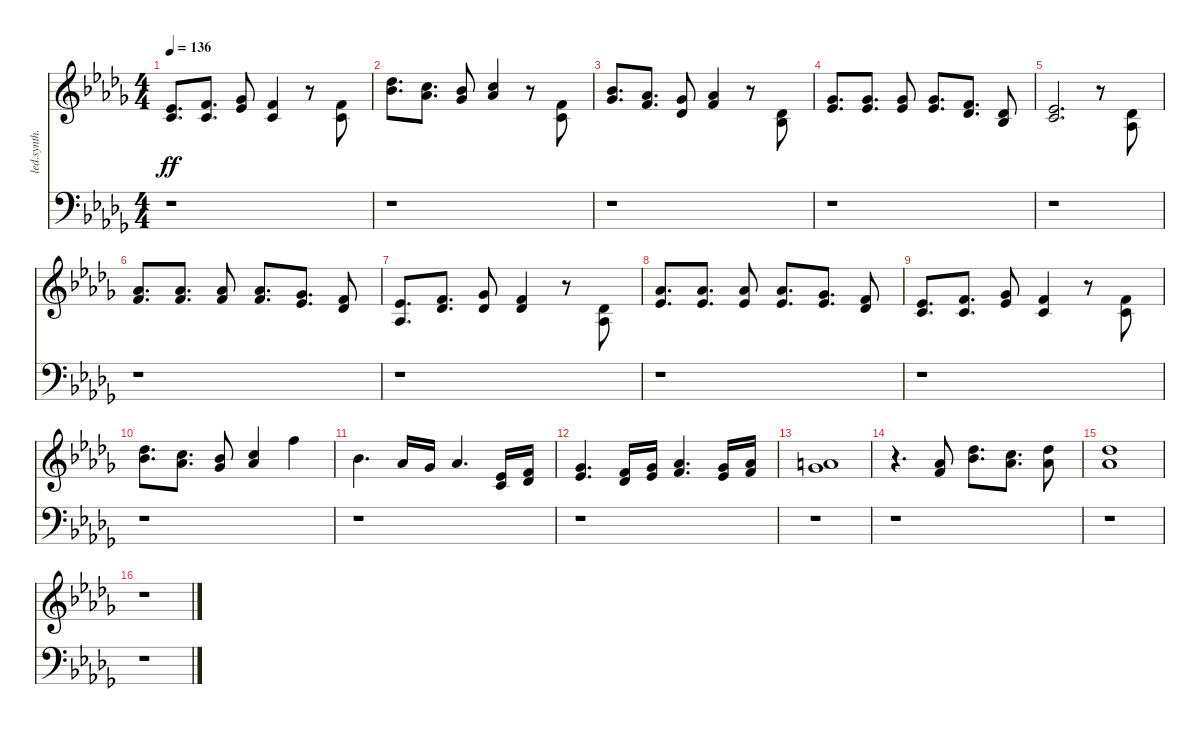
\bracketExtendMode nobrackets
\track ("Vocal" "led.synth.") {instrument lead2sawtooth}
\staff {score}
\tuning (E4 B3 G3 D3 A2 E2)
\ts (4 4)
\tempo 136
\clef g2
\ks db
(5.3{acc forcenatural} 4.2{acc b}).8{d dy ff beam Up} (1.2{acc forcenatural} 1.1{acc forcenatural}).8{d beam Up} (4.2{acc b} 2.1{acc b}).8{beam Up} (1.2{acc forcenatural} 1.1{acc forcenatural}).4{beam Up} r.8{beam Down} (1.2{acc forcenatural} 1.1{acc forcenatural}).8{beam Up} |
(11.2{acc b} 9.1{acc b}).8{d beam Down} (13.3{acc b} 13.2{acc forcenatural}).8{d beam Down} (11.3{acc b} 11.2{acc b}).8{beam Up} (13.3{acc b} 13.2{acc forcenatural}).4{beam Up} r.8{beam Down} (1.2{acc forcenatural} 1.1{acc forcenatural}).8{beam Up} |
(11.3{acc b} 11.2{acc b}).8{d beam Up} (6.2{acc forcenatural} 4.1{acc b}).8{d beam Up} (2.2{acc b} 2.1{acc b}).8{beam Up} (6.2{acc forcenatural} 4.1{acc b}).4{beam Up} r.8{beam Down} (3.3{acc b} 2.2{acc b}).8{beam Up} |
(8.3{acc b} 7.2{acc b}).8{d beam Up} (8.3{acc b} 7.2{acc b}).8{d beam Up} (8.3{acc b} 7.2{acc b}).8{beam Up} (8.3{acc b} 7.2{acc b}).8{d beam Up} (2.2{acc b} 1.1{acc forcenatural}).8{d beam Up} (3.3{acc b} 2.2{acc b}).8{beam Up} |
(5.3{acc forcenatural} 4.2{acc b}).2{d beam Up} r.8{beam Down} (6.4{acc b} 6.3{acc b}).8{beam Up} |
(6.2{acc forcenatural} 4.1{acc b}).8{d beam Up} (6.2{acc forcenatural} 4.1{acc b}).8{d beam Up} (6.2{acc forcenatural} 4.1{acc b}).8{beam Up} (6.2{acc forcenatural} 4.1{acc b}).8{d beam Up} (4.2{acc b} 2.1{acc b}).8{d beam Up} (6.3{acc b} 6.2{acc forcenatural}).8{beam Up} |
(6.4{acc b} 4.2{acc b}).8{d beam Up} (6.3{acc b} 6.2{acc forcenatural}).8{d beam Up} (2.2{acc b} 2.1{acc b}).8{beam Up} (6.3{acc b} 6.2{acc forcenatural}).4{beam Up} r.8{beam Down} (6.4{acc b} 6.3{acc b}).8{beam Up} |
(4.2{acc b} 4.1{acc b}).8{d beam Up} (4.2{acc b} 4.1{acc b}).8{d beam Up} (4.2{acc b} 4.1{acc b}).8{beam Up} (4.2{acc b} 4.1{acc b}).8{d beam Up} (8.3{acc b} 7.2{acc b}).8{d beam Up} (2.2{acc b} 1.1{acc forcenatural}).8{beam Up} |
(5.3{acc forcenatural} 4.2{acc b}).8{d beam Up} (1.2{acc forcenatural} 1.1{acc forcenatural}).8{d beam Up} (4.2{acc b} 2.1{acc b}).8{beam Up} (1.2{acc forcenatural} 1.1{acc forcenatural}).4{beam Up} r.8{beam Down} (1.2{acc forcenatural} 1.1{acc forcenatural}).8{beam Up} |
(11.2{acc b} 9.1{acc b}).8{d beam Down} (13.3{acc b} 13.2{acc forcenatural}).8{d beam Down} (11.3{acc b} 11.2{acc b}).8{beam Up} (13.3{acc b} 13.2{acc forcenatural}).4{beam Up} 13.1{acc forcenatural}.4{beam Down} |
6.1{acc b}.4{d beam Down} 4.1{acc b}.16{beam Up} 2.1{acc b}.16{beam Up} 4.1{acc b}.4{d beam Up} (5.3{acc forcenatural} 4.2{acc b}).16{beam Up} (2.2{acc b} 1.1{acc forcenatural}).16{beam Up} |
(8.3{acc b} 7.2{acc b}).4{d beam Up} (2.2{acc b} 1.1{acc forcenatural}).16{beam Up} (4.2{acc b} 2.1{acc b}).16{beam Up} (6.2{acc forcenatural} 4.1{acc b}).4{d beam Up} (4.2{acc b} 2.1{acc b}).16{beam Up} (6.2{acc forcenatural} 4.1{acc b}).16{beam Up} |
(7.2{acc b} 5.1{acc forcenatural}).1{beam Up} |
r.4{d beam Down} (10.3{acc forcenatural} 9.2{acc b}).8{beam Up} (15.3{acc b} 14.2{acc b}).8{d beam Down} (9.2{acc b} 8.1{acc forcenatural}).8{d beam Down} (9.2{acc b} 9.1{acc b}).8{beam Down} |
(9.2{acc b} 9.1{acc b}).1{beam Down} |
r.1{beam Down}
\staff {score}
\tuning (G2 D2 A1 E1)
\clef f4
\ottava regular
\simile none
\ks db
r.1{dy ff beam Down} |
r.1{beam Down} |
r.1{beam Down} |
r.1{beam Down} |
r.1{beam Down} |
r.1{beam Down} |
r.1{beam Down} |
r.1{beam Down} |
r.1{beam Down} |
r.1{beam Down} |
r.1{beam Down} |
r.1{beam Down} |
r.1{beam Down} |
r.1{beam Down} |
r.1{beam Down} |
r.1{beam Down}
